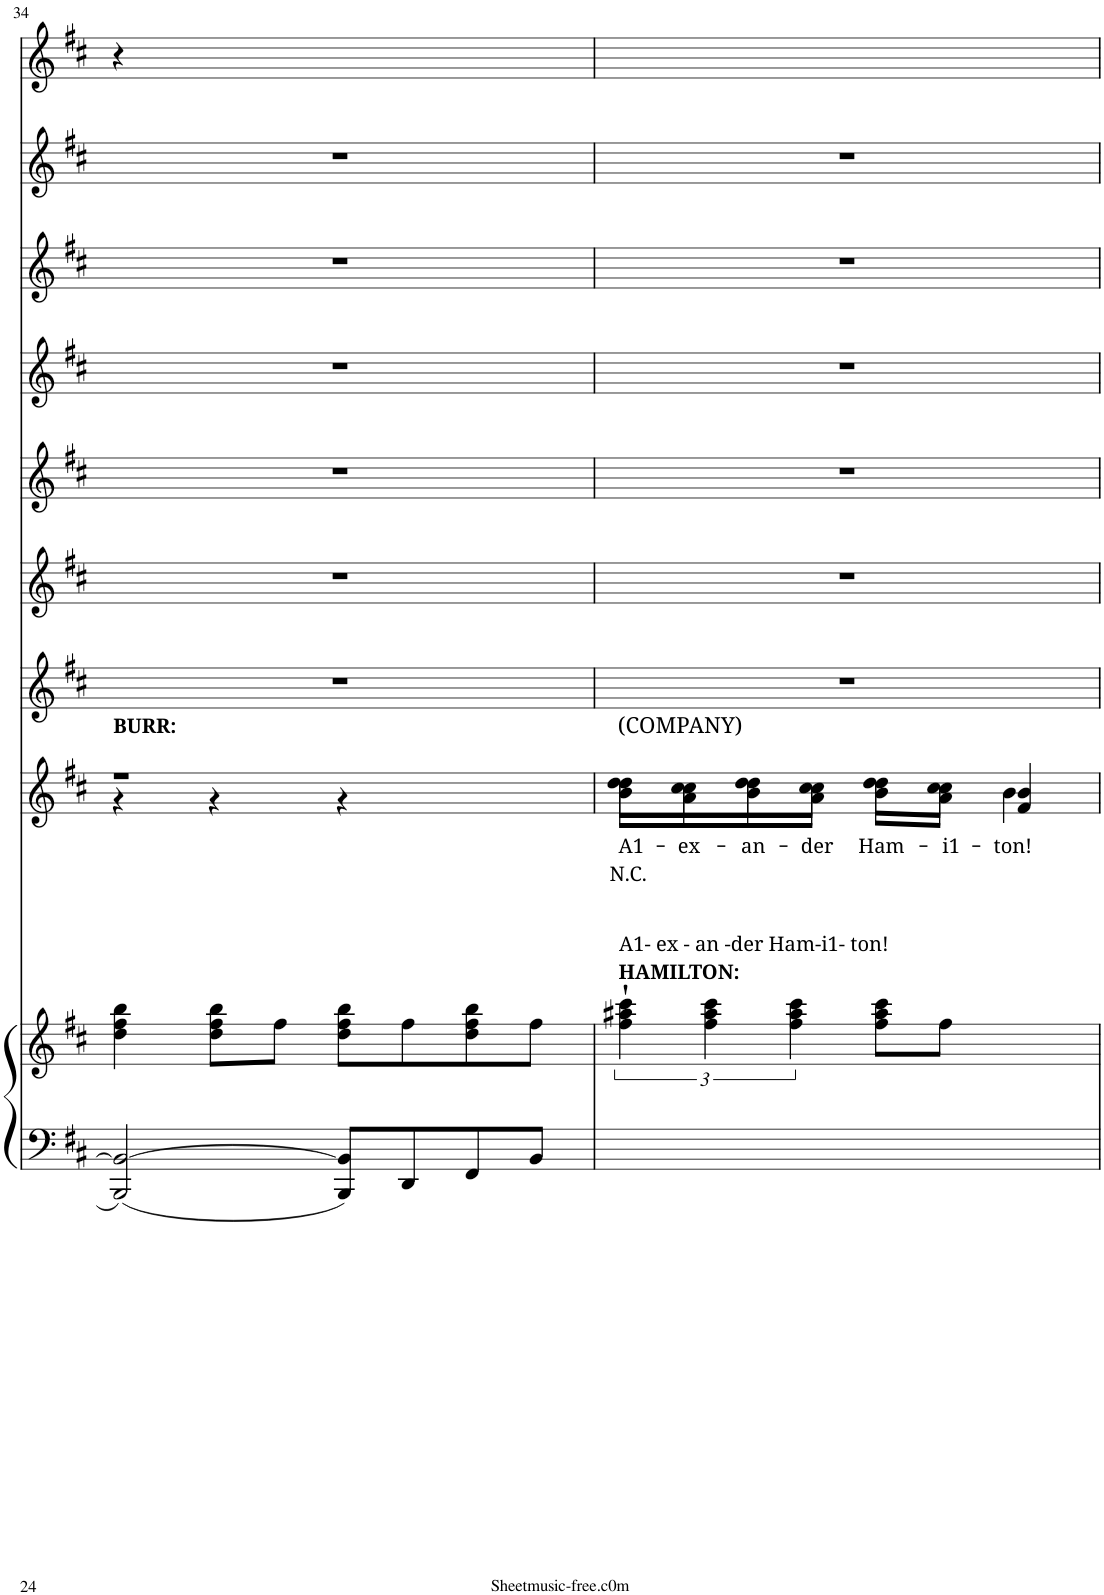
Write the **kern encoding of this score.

**kern	**kern	**kern	**text	**text	**kern	**kern	**kern	**kern	**kern	**kern	**kern
*part9	*part9	*part8	*part8	*part8	*part7	*part6	*part5	*part4	*part3	*part2	*part1
*staff10	*staff9	*staff8	*staff8	*staff8	*staff7	*staff6	*staff5	*staff4	*staff3	*staff2	*staff1
!!LO:PB:g=z
*clefF4	*clefG2	*clefG2	*	*	*clefG2	*clefG2	*clefG2	*clefG2	*clefG2	*clefG2	*clefG2
*k[f#c#]	*k[f#c#]	*k[f#c#]	*	*	*k[f#c#]	*k[f#c#]	*k[f#c#]	*k[f#c#]	*k[f#c#]	*k[f#c#]	*k[f#c#]
*M2/2	*M2/2	*M4/4	*	*	*	*	*	*	*	*	*M2/2
=34	=34	=34	=34	=34	=34	=34	=34	=34	=34	=34	=34
*	*	*^	*	*	*	*	*	*	*	*	*
!	!	!LO:TX:a:B:t=BURR&colon;	!	!	!	!	!	!	!	!	!	!
2BBB/ 2BB/_	4dd\ 4ff#\ 4bb\	1r	4r	.	.	1r	1r	1r	1r	1r	1r	4r
.	8dd\ 8ff#\ 8bb\L	.	4r	.	.	.	.	.	.	.	.	2.ryy
.	8ff#\J	.	.	.	.	.	.	.	.	.	.	.
8BBB/ 8BB/]L	8dd\ 8ff#\ 8bb\L	.	4r	.	.	.	.	.	.	.	.	.
8DD/	8ff#\	.	.	.	.	.	.	.	.	.	.	.
8FF#/	8dd\ 8ff#\ 8bb\	.	4ryy	.	.	.	.	.	.	.	.	.
8BB/J	8ff#\J	.	.	.	.	.	.	.	.	.	.	.
=35	=35	=35	=35	=35	=35	=35	=35	=35	=35	=35	=35	=35
!	!	!LO:TX:a:t=(COMPANY)	!	!	!	!	!	!	!	!	!	!
!	!	!LO:TX:b:t=A1- ex - an -der Ham-i1- ton!	!	!	!	!	!	!	!	!	!	!
!	!	!LO:TX:b:B:t=HAMILTON&colon;	!	!	!	!	!	!	!	!	!	!
!	!	!	!	!LO:LY:b	!LO:LY:b	!	!	!	!	!	!	!
1ryy	6ff#\` 6aa#X\` 6ccc#\`	8b\ 8dd\L	8dd\L	A1-	N.C.	1r	1r	1r	1r	1r	1r	1ryy
!	!	!	!	!LO:LY:b	!	!	!	!	!	!	!	!
.	.	8a\ 8cc#\	8cc#\	-ex-	.	.	.	.	.	.	.	.
.	6ff#\ 6aa#\ 6ccc#\	.	.	.	.	.	.	.	.	.	.	.
!	!	!	!	!LO:LY:b	!	!	!	!	!	!	!	!
.	.	8b\ 8dd\	8dd\	-an-	.	.	.	.	.	.	.	.
.	6ff#\ 6aa#\ 6ccc#\	.	.	.	.	.	.	.	.	.	.	.
!	!	!	!	!LO:LY:b	!	!	!	!	!	!	!	!
.	.	8a\ 8cc#\J	8cc#\J	-der	.	.	.	.	.	.	.	.
!	!	!	!	!LO:LY:b	!	!	!	!	!	!	!	!
.	8ff#\ 8aa#\ 8ccc#\L	8b\ 8dd\L	8dd\L	Ham-	.	.	.	.	.	.	.	.
!	!	!	!	!LO:LY:b	!	!	!	!	!	!	!	!
.	8ff#\J	8a\ 8cc#\J	8cc#\J	-i1-	.	.	.	.	.	.	.	.
!	!	!	!	!LO:LY:b	!	!	!	!	!	!	!	!
.	4ryy	4f#/ 4b/	4b\	-ton!	.	.	.	.	.	.	.	.
*	*	*v	*v	*	*	*	*	*	*	*	*	*
=	=	=	=	=	=	=	=	=	=	=	=
*-	*-	*-	*-	*-	*-	*-	*-	*-	*-	*-	*-
